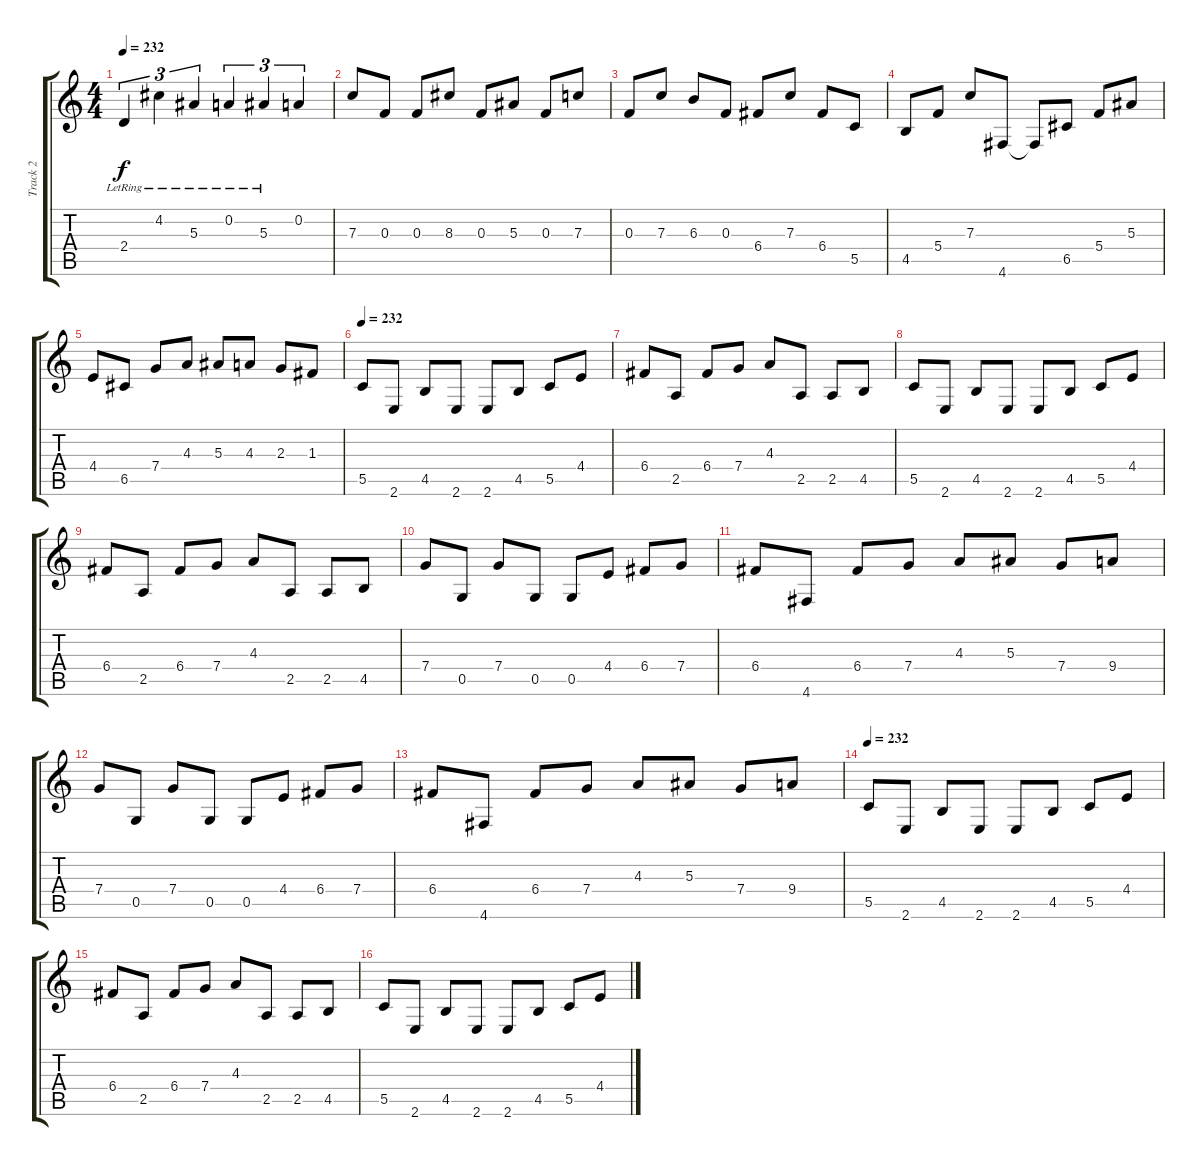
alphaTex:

\track ("Track 2" "Track 2") {instrument distortionguitar}
\staff {score tabs}
\tuning (D4 A3 F3 C3 G2 D2) {hide}
\ts (4 4)
\tempo 232
\clef g2
\ks c
2.4{lr}.4{tu (3 2) dy f} 4.2{lr}.4{tu (3 2)} 5.3{lr}.4{tu (3 2)} 0.2{lr}.4{tu (3 2)} 5.3{lr}.4{tu (3 2)} 0.2.4{tu (3 2)} |
7.3.8 0.3.8 0.3.8 8.3.8 0.3.8 5.3.8 0.3.8 7.3.8 |
0.3.8 7.3.8 6.3.8 0.3.8 6.4.8 7.3.8 6.4.8 5.5.8 |
4.5.8 5.4.8 7.3.8 4.6.8 4.6{t}.8 6.5.8 5.4.8 5.3.8 |
4.4.8 6.5.8 7.4.8 4.3.8 5.3.8 4.3.8 2.3.8 1.3.8 |
\tempo 232
5.5.8 2.6.8 4.5.8 2.6.8 2.6.8 4.5.8 5.5.8 4.4.8 |
6.4.8 2.5.8 6.4.8 7.4.8 4.3.8 2.5.8 2.5.8 4.5.8 |
5.5.8 2.6.8 4.5.8 2.6.8 2.6.8 4.5.8 5.5.8 4.4.8 |
6.4.8 2.5.8 6.4.8 7.4.8 4.3.8 2.5.8 2.5.8 4.5.8 |
7.4.8 0.5.8 7.4.8 0.5.8 0.5.8 4.4.8 6.4.8 7.4.8 |
6.4.8 4.6.8 6.4.8 7.4.8 4.3.8 5.3.8 7.4.8 9.4.8 |
7.4.8 0.5.8 7.4.8 0.5.8 0.5.8 4.4.8 6.4.8 7.4.8 |
6.4.8 4.6.8 6.4.8 7.4.8 4.3.8 5.3.8 7.4.8 9.4.8 |
\tempo 232
5.5.8 2.6.8 4.5.8 2.6.8 2.6.8 4.5.8 5.5.8 4.4.8 |
6.4.8 2.5.8 6.4.8 7.4.8 4.3.8 2.5.8 2.5.8 4.5.8 |
5.5.8 2.6.8 4.5.8 2.6.8 2.6.8 4.5.8 5.5.8 4.4.8
